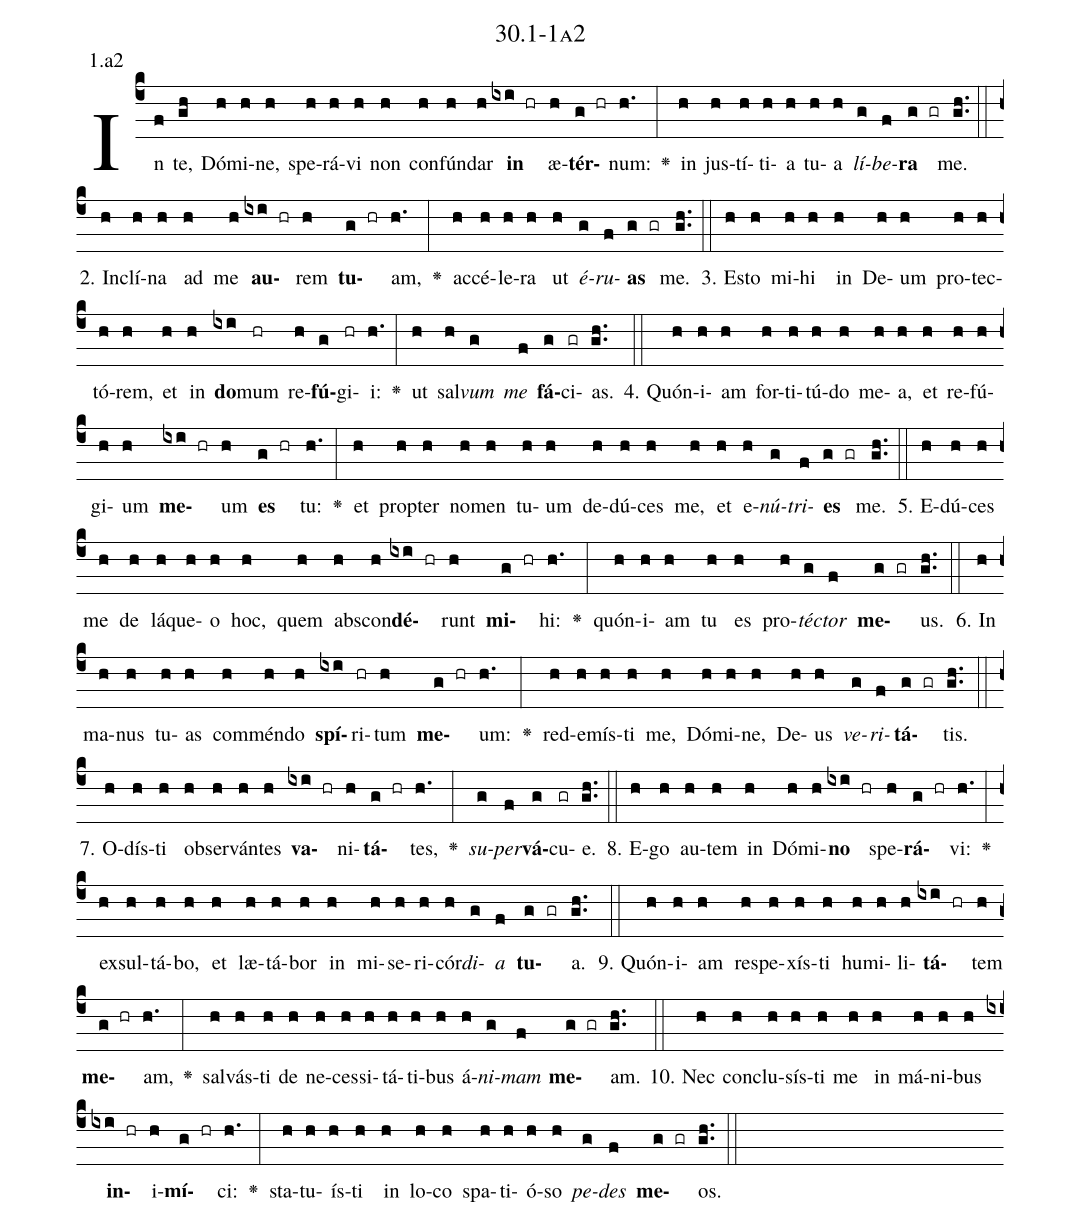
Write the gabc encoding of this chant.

name: 30.1-1a2;
annotation: 1.a2;
%%
(c4)In(f) te,(gh) Dó(h)mi(h)ne,(h) spe(h)rá(h)vi(h) non(h) con(h)fún(h)dar(h) <b>in</b>(ixi hr) æ(h)<b>tér</b>(g hr)num:(h.) <v>\greheightstar</v>(:) in(h) jus(h)tí(h)ti(h)a(h) tu(h)a(h) <i>lí</i>(g)<i>be</i>(f)<b>ra</b>(g gr) me.(gh..) (::)
2. In(h)clí(h)na(h) ad(h) me(h) <b>au</b>(ixi hr)rem(h) <b>tu</b>(g hr)am,(h.) <v>\greheightstar</v>(:) ac(h)cé(h)le(h)ra(h) ut(h) <i>é</i>(g)<i>ru</i>(f)<b>as</b>(g gr) me.(gh..) (::)
3. Es(h)to(h) mi(h)hi(h) in(h) De(h)um(h) pro(h)tec(h)tó(h)rem,(h) et(h) in(h) <b>do</b>(ixi)mum(hr) re(h)<b>fú</b>(g)gi(hr)i:(h.) <v>\greheightstar</v>(:) ut(h) sal(h)<i>vum</i>(g) <i>me</i>(f) <b>fá</b>(g)ci(gr)as.(gh..) (::)
4. Quón(h)i(h)am(h) for(h)ti(h)tú(h)do(h) me(h)a,(h) et(h) re(h)fú(h)gi(h)um(h) <b>me</b>(ixi hr)um(h) <b>es</b>(g hr) tu:(h.) <v>\greheightstar</v>(:) et(h) prop(h)ter(h) no(h)men(h) tu(h)um(h) de(h)dú(h)ces(h) me,(h) et(h) e(h)<i>nú</i>(g)<i>tri</i>(f)<b>es</b>(g gr) me.(gh..) (::)
5. E(h)dú(h)ces(h) me(h) de(h) lá(h)que(h)o(h) hoc,(h) quem(h) abs(h)con(h)<b>dé</b>(ixi hr)runt(h) <b>mi</b>(g hr)hi:(h.) <v>\greheightstar</v>(:) quón(h)i(h)am(h) tu(h) es(h) pro(h)<i>téc</i>(g)<i>tor</i>(f) <b>me</b>(g gr)us.(gh..) (::)
6. In(h) ma(h)nus(h) tu(h)as(h) com(h)mén(h)do(h) <b>spí</b>(ixi)ri(hr)tum(h) <b>me</b>(g hr)um:(h.) <v>\greheightstar</v>(:) red(h)e(h)mís(h)ti(h) me,(h) Dó(h)mi(h)ne,(h) De(h)us(h) <i>ve</i>(g)<i>ri</i>(f)<b>tá</b>(g gr)tis.(gh..) (::)
7. O(h)dís(h)ti(h) ob(h)ser(h)ván(h)tes(h) <b>va</b>(ixi hr)ni(h)<b>tá</b>(g hr)tes,(h.) <v>\greheightstar</v>(:) <i>su</i>(g)<i>per</i>(f)<b>vá</b>(g)cu(gr)e.(gh..) (::)
8. E(h)go(h) au(h)tem(h) in(h) Dó(h)mi(h)<b>no</b>(ixi hr) spe(h)<b>rá</b>(g hr)vi:(h.) <v>\greheightstar</v>(:) ex(h)sul(h)tá(h)bo,(h) et(h) læ(h)tá(h)bor(h) in(h) mi(h)se(h)ri(h)cór(h)<i>di</i>(g)<i>a</i>(f) <b>tu</b>(g gr)a.(gh..) (::)
9. Quón(h)i(h)am(h) re(h)spe(h)xís(h)ti(h) hu(h)mi(h)li(h)<b>tá</b>(ixi hr)tem(h) <b>me</b>(g hr)am,(h.) <v>\greheightstar</v>(:) sal(h)vás(h)ti(h) de(h) ne(h)ces(h)si(h)tá(h)ti(h)bus(h) á(h)<i>ni</i>(g)<i>mam</i>(f) <b>me</b>(g gr)am.(gh..) (::)
10. Nec(h) con(h)clu(h)sís(h)ti(h) me(h) in(h) má(h)ni(h)bus(h) <b>in</b>(ixi hr)i(h)<b>mí</b>(g hr)ci:(h.) <v>\greheightstar</v>(:) sta(h)tu(h)ís(h)ti(h) in(h) lo(h)co(h) spa(h)ti(h)ó(h)so(h) <i>pe</i>(g)<i>des</i>(f) <b>me</b>(g gr)os.(gh..) (::)
